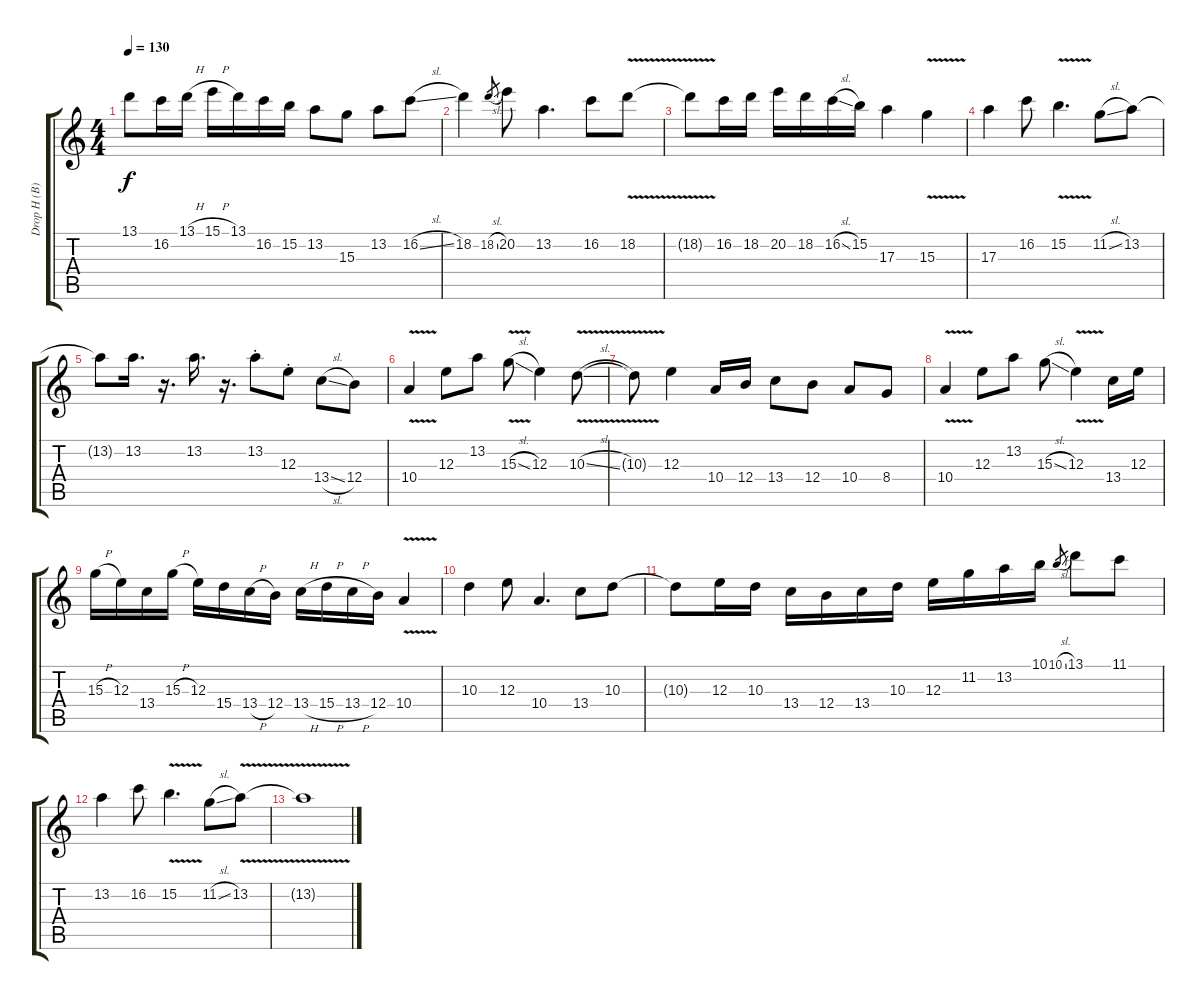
\track ("Drop H (B)" "Drop H (B)") {instrument distortionguitar}
\staff {score tabs}
\tuning (Db4 Ab3 E3 B2 Gb2 B1) {hide}
\ts (4 4)
\tempo 130
\clef g2
\ks c
13.1{t}.8{dy f} 16.2.16 13.1{h}.16 15.1{h}.16 13.1.16 16.2.16 15.2.16 13.2.8 15.3.8 13.2.8 16.2{sl}.8 |
18.2.4 18.2{sl}.8{gr} 20.2.8 13.2.4{d} 16.2.8 18.2{v}.8 |
18.2{t}.8 16.2.16 18.2.16 20.2.16 18.2.16 16.2{sl}.16 15.2.16 17.3.4 15.3{v}.4 |
17.3.4 16.2.8 15.2{v}.4{d} 11.2{sl}.8 13.2.8 |
13.2{t}.8 13.2.16{d} r.16{d} 13.2.16{d} r.16{d} 13.2{st}.8 12.3{st}.8 13.4{sl}.8 12.4.8 |
10.4{v}.4 12.3.8 13.2.8 15.3{v sl}.8 12.3.4 10.3{v sl}.8 |
10.3{t}.8 12.3.4 10.4.16 12.4.16 13.4.8 12.4.8 10.4.8 8.4.8 |
10.4{v}.4 12.3.8 13.2.8 15.3{sl}.8 12.3{v}.4 13.4.16 12.3.16 |
15.3{h}.16 12.3.16 13.4.16 15.3{h}.16 12.3.16 15.4.16 13.4{h}.16 12.4.16 13.4{h}.16 15.4{h}.16 13.4{h}.16 12.4.16 10.4{v}.4 |
10.3.4 12.3.8 10.4.4{d} 13.4.8 10.3.8 |
10.3{t}.8 12.3.16 10.3.16 13.4.16 12.4.16 13.4.16 10.3.16 12.3.16 11.2.16 13.2.16 10.1.16 10.1{sl}.8{gr} 13.1.8 11.1.8 |
13.2.4 16.2.8 15.2{v}.4{d} 11.2{sl}.8 13.2{v}.8 |
13.2{t}.1
